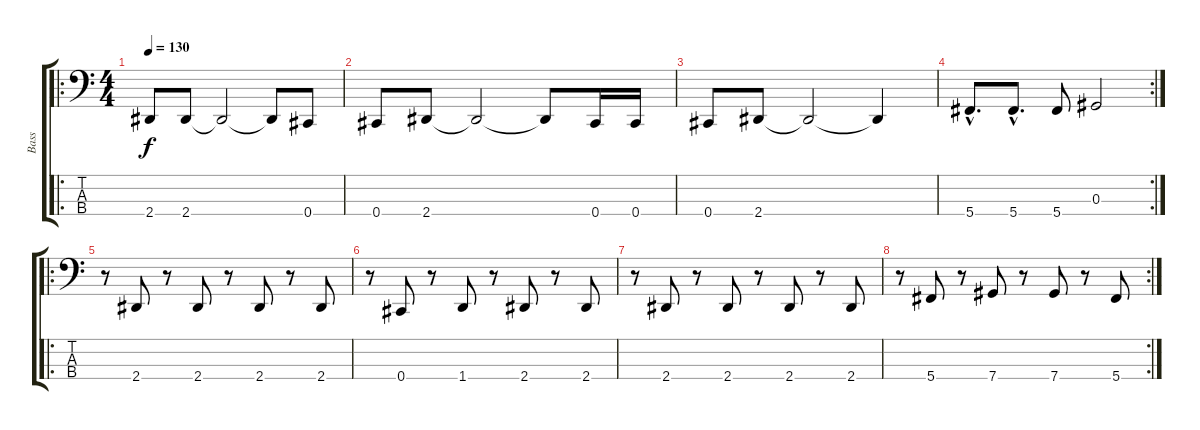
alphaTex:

\track ("Bass" "Bass") {instrument synthbass1}
\staff {score tabs}
\tuning (Gb2 Db2 Ab1 Db1) {hide}
\ro
\ts (4 4)
\tempo 130
\clef f4
\ks c
2.4.8{dy f} 2.4.8 2.4{t}.2 2.4{t}.8 0.4.8 |
0.4.8 2.4.8 2.4{t}.2 2.4{t}.8 0.4.16 0.4.16 |
0.4.8 2.4.8 2.4{t}.2 2.4{t}.4 |
\rc 2
5.4{hac}.8{d} 5.4{hac}.8{d} 5.4.8 0.3.2 |
\ro
r.8 2.4.8 r.8 2.4.8 r.8 2.4.8 r.8 2.4.8 |
r.8 0.4.8 r.8 1.4.8 r.8 2.4.8 r.8 2.4.8 |
r.8 2.4.8 r.8 2.4.8 r.8 2.4.8 r.8 2.4.8 |
\rc 2
r.8 5.4.8 r.8 7.4.8 r.8 7.4.8 r.8 5.4.8
